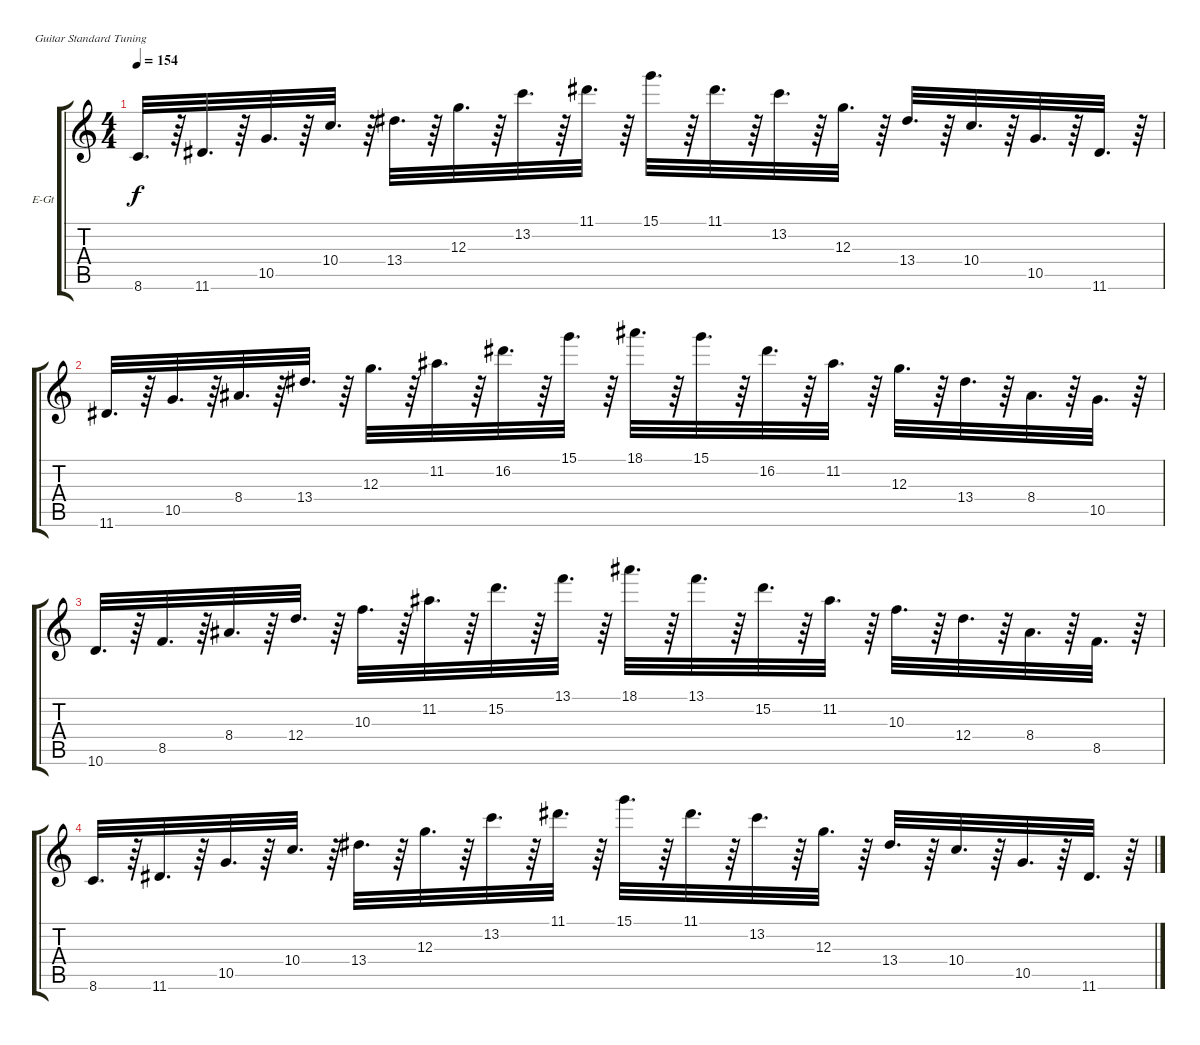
\bracketExtendMode groupsimilarinstruments
\firstSystemTrackNameOrientation horizontal
\otherSystemsTrackNameOrientation horizontal
\track ("Delay" "E-Gt") {instrument electricguitarmuted}
\staff {score tabs}
\tuning (E4 B3 G3 D3 A2 E2)
\ts (4 4)
\tempo 154
\clef g2
\ks c
8.6.32{d dy f} r.64 11.6.32{d} r.64 10.5.32{d} r.64 10.4.32{d} r.64 13.4.32{d} r.64 12.3.32{d} r.64 13.2.32{d} r.64 11.1.32{d} r.64 15.1.32{d} r.64 11.1.32{d} r.64 13.2.32{d} r.64 12.3.32{d} r.64 13.4.32{d} r.64 10.4.32{d} r.64 10.5.32{d} r.64 11.6.32{d} r.64 |
11.6.32{d} r.64 10.5.32{d} r.64 8.4.32{d} r.64 13.4.32{d} r.64 12.3.32{d} r.64 11.2.32{d} r.64 16.2.32{d} r.64 15.1.32{d} r.64 18.1.32{d} r.64 15.1.32{d} r.64 16.2.32{d} r.64 11.2.32{d} r.64 12.3.32{d} r.64 13.4.32{d} r.64 8.4.32{d} r.64 10.5.32{d} r.64 |
10.6.32{d} r.64 8.5.32{d} r.64 8.4.32{d} r.64 12.4.32{d} r.64 10.3.32{d} r.64 11.2.32{d} r.64 15.2.32{d} r.64 13.1.32{d} r.64 18.1.32{d} r.64 13.1.32{d} r.64 15.2.32{d} r.64 11.2.32{d} r.64 10.3.32{d} r.64 12.4.32{d} r.64 8.4.32{d} r.64 8.5.32{d} r.64 |
8.6.32{d} r.64 11.6.32{d} r.64 10.5.32{d} r.64 10.4.32{d} r.64 13.4.32{d} r.64 12.3.32{d} r.64 13.2.32{d} r.64 11.1.32{d} r.64 15.1.32{d} r.64 11.1.32{d} r.64 13.2.32{d} r.64 12.3.32{d} r.64 13.4.32{d} r.64 10.4.32{d} r.64 10.5.32{d} r.64 11.6.32{d} r.64
